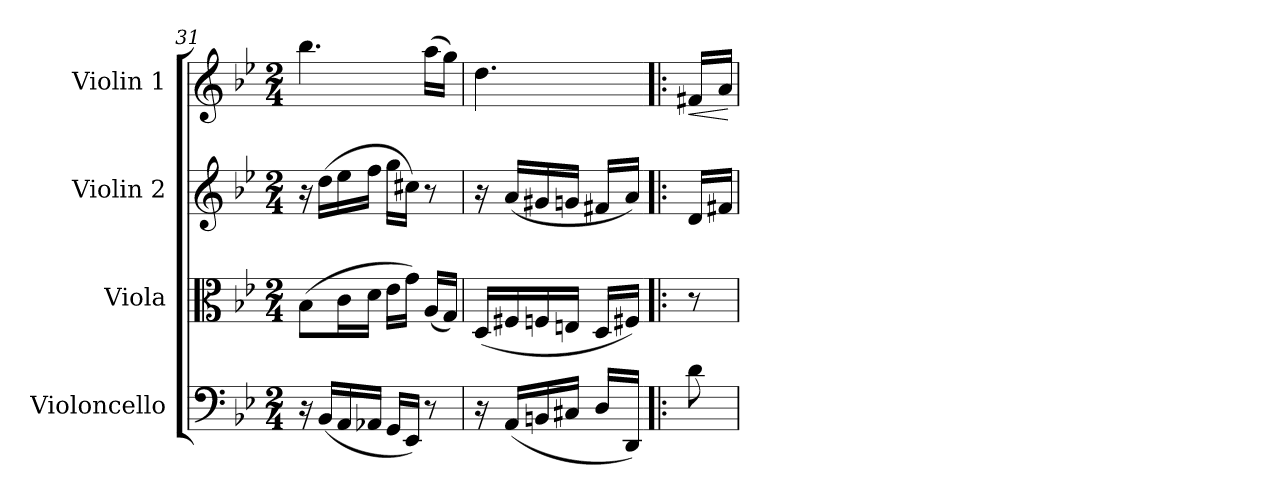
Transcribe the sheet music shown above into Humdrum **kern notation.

**kern	**kern	**kern	**kern	**dynam
*part4	*part3	*part2	*part1	*part1
*staff4	*staff3	*staff2	*staff1	*staff1
*I"Violoncello	*I"Viola	*I"Violin 2	*I"Violin 1	*
*I'Vc	*I'Vla	*I'Vln	*I'Vln	*
!!LO:PB:g=z
*clefF4	*clefC3	*clefG2	*clefG2	*
*k[b-e-]	*k[b-e-]	*k[b-e-]	*k[b-e-]	*
*M2/4	*M2/4	*M2/4	*M2/4	*
=31	=31	=31	=31	=31
16r	(8B-\L	16r	4.bb-\	.
(16BB-/LL	.	(16dd\LL	.	.
16AA/	16c\L	16ee-\	.	.
16AA-X/JJ	16d\JJ	16ff\JJ	.	.
16GG/LL	16e-\LL	16gg\LL	.	.
16EE-/JJ)	16g\JJ)	16cc#X\JJ)	.	.
8r	(16A/LL	8r	(16aa\LL	.
.	16G/JJ)	.	16gg\JJ)	.
=32	=32	=32	=32	=32
16r	(16D/LL	16r	4.dd\	.
(16AA/LL	16F#X/	(16a/LL	.	.
16BBn/	16Fn/	16g#X/	.	.
16C#X/JJ	16En/JJ	16gn/JJ	.	.
16D/LL	16D/LL	16f#X/LL	.	.
16DD/JJ)	16F#X/JJ)	16a/JJ)	.	.
=32X5!|:	=32X5!|:	=32X5!|:	=32X5!|:	=32X5!|:
!	!	!	!	!LO:HP:b
8d\L	8r	16d/LL	16f#X/LL	<
.	.	16f#X/JJ	16a/JJ	.
.	.	.	.	[
=	=	=	=	=
*-	*-	*-	*-	*-
